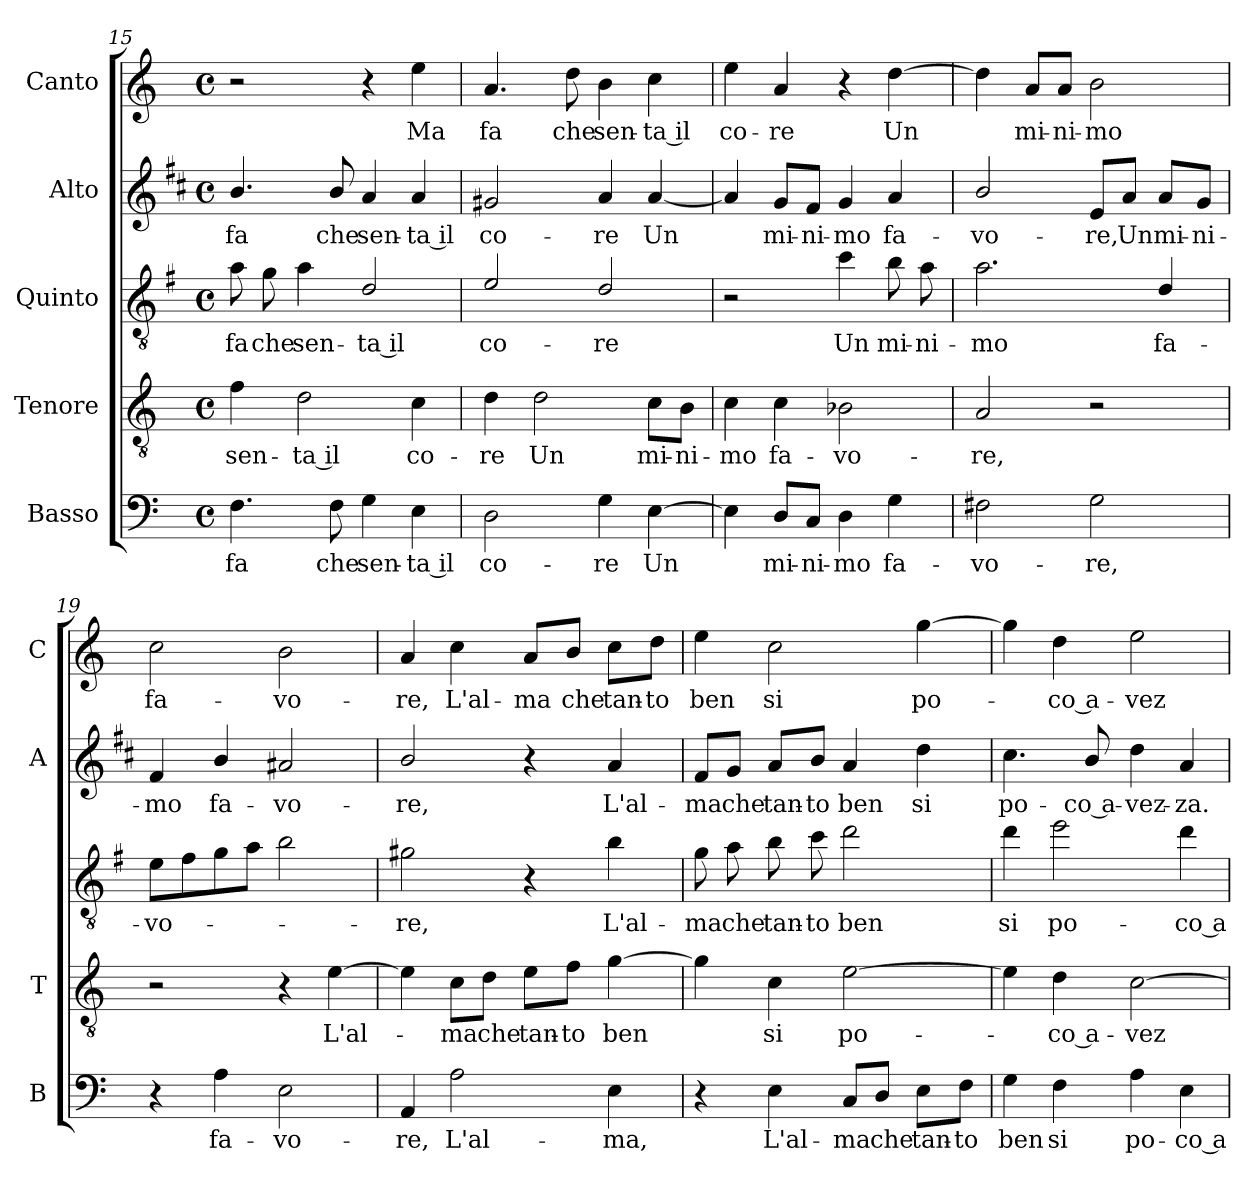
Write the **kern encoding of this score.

**kern	**text	**kern	**text	**kern	**text	**kern	**text	**kern	**text
*part5	*part5	*part4	*part4	*part3	*part3	*part2	*part2	*part1	*part1
*staff5	*staff5	*staff4	*staff4	*staff3	*staff3	*staff2	*staff2	*staff1	*staff1
*I"Basso	*	*I"Tenore	*	*I"Quinto	*	*I"Alto	*	*I"Canto	*
*I'B	*	*I'T	*	*	*	*I'A	*	*I'C	*
*clefF4	*	*clefGv2	*	*clefGv2	*	*clefG2	*	*clefG2	*
*	*	*	*	*ITrd4c7	*	*ITrd1c2	*	*	*
*k[]	*	*k[]	*	*k[]	*	*k[]	*	*k[]	*
*C:	*	*C:	*	*C:	*	*C:	*	*C:	*
*M4/4	*	*M4/4	*	*M4/4	*	*M4/4	*	*M4/4	*
*met(c)	*	*met(c)	*	*met(c)	*	*met(c)	*	*met(c)	*
=15	=15	=15	=15	=15	=15	=15	=15	=15	=15
!	!LO:LY:b	!	!LO:LY:b	!	!LO:LY:b	!	!LO:LY:b	!	!
4.F\	fa	4f\	sen-	8d\	fa	4.a/	fa	2r	.
!	!	!	!	!	!LO:LY:b	!	!	!	!
.	.	.	.	8c\	che	.	.	.	.
!	!	!	!LO:LY:b	!	!LO:LY:b	!	!	!	!
.	.	2d\	-ta il	4d\	sen-	.	.	.	.
!	!LO:LY:b	!	!	!	!	!	!LO:LY:b	!	!
8F\	che	.	.	.	.	8a/	che	.	.
!	!LO:LY:b	!	!	!	!LO:LY:b	!	!LO:LY:b	!	!
4G\	sen-	.	.	2G/	-ta il	4g/	sen-	4r	.
!	!LO:LY:b	!	!LO:LY:b	!	!	!	!LO:LY:b	!	!LO:LY:b
4E\	-ta il	4c\	co-	.	.	4g/	-ta il	4ee\	Ma
!!LO:LB:g=z
=16	=16	=16	=16	=16	=16	=16	=16	=16	=16
!	!LO:LY:b	!	!LO:LY:b	!	!LO:LY:b	!	!LO:LY:b	!	!LO:LY:b
2D\	co-	4d\	-re	2A/	co-	2f#X/	co-	4.a/	fa
!	!	!	!LO:LY:b	!	!	!	!	!	!
.	.	2d\	Un	.	.	.	.	.	.
!	!	!	!	!	!	!	!	!	!LO:LY:b
.	.	.	.	.	.	.	.	8dd\	che
!	!LO:LY:b	!	!	!	!LO:LY:b	!	!LO:LY:b	!	!LO:LY:b
4G\	-re	.	.	2G/	-re	4g/	-re	4b\	sen-
!	!LO:LY:b	!	!LO:LY:b	!	!	!	!LO:LY:b	!	!LO:LY:b
[4E\	Un	8c\L	mi-	.	.	[4g/	Un	4cc\	-ta il
!	!	!	!LO:LY:b	!	!	!	!	!	!
.	.	8B\J	-ni-	.	.	.	.	.	.
=17	=17	=17	=17	=17	=17	=17	=17	=17	=17
!	!	!	!LO:LY:b	!	!	!	!	!	!LO:LY:b
4E\]	.	4c\	-mo	2r	.	4g/]	.	4ee\	co-
!	!LO:LY:b	!	!LO:LY:b	!	!	!	!LO:LY:b	!	!LO:LY:b
8D/L	mi-	4c\	fa-	.	.	8f/L	mi-	4a/	-re
!	!LO:LY:b	!	!	!	!	!	!LO:LY:b	!	!
8C/J	-ni-	.	.	.	.	8e/J	-ni-	.	.
!	!LO:LY:b	!	!LO:LY:b	!	!LO:LY:b	!	!LO:LY:b	!	!
4D\	-mo	2B-X\	-vo-	4f\	Un	4f/	-mo	4r	.
!	!LO:LY:b	!	!	!	!LO:LY:b	!	!LO:LY:b	!	!LO:LY:b
4G\	fa-	.	.	8e\	mi-	4g/	fa-	[4dd\	Un
!	!	!	!	!	!LO:LY:b	!	!	!	!
.	.	.	.	8d\	-ni-	.	.	.	.
=18	=18	=18	=18	=18	=18	=18	=18	=18	=18
!	!LO:LY:b	!	!LO:LY:b	!	!LO:LY:b	!	!LO:LY:b	!	!
2F#X\	-vo-	2A/	-re,	2.d\	-mo	2a/	-vo-	4dd\]	.
!	!	!	!	!	!	!	!	!	!LO:LY:b
.	.	.	.	.	.	.	.	8a/L	mi-
!	!	!	!	!	!	!	!	!	!LO:LY:b
.	.	.	.	.	.	.	.	8a/J	-ni-
!	!LO:LY:b	!	!	!	!	!	!LO:LY:b	!	!LO:LY:b
2G\	-re,	2r	.	.	.	8d/L	-re,	2b\	-mo
!	!	!	!	!	!	!	!LO:LY:b	!	!
.	.	.	.	.	.	8g/J	Un	.	.
!	!	!	!	!	!LO:LY:b	!	!LO:LY:b	!	!
.	.	.	.	4G/	fa-	8g/L	mi-	.	.
!	!	!	!	!	!	!	!LO:LY:b	!	!
.	.	.	.	.	.	8f/J	-ni-	.	.
=19	=19	=19	=19	=19	=19	=19	=19	=19	=19
!	!	!	!	!	!LO:LY:b	!	!LO:LY:b	!	!LO:LY:b
4r	.	2r	.	8A\L	-vo-	4e/	-mo	2cc\	fa-
.	.	.	.	8B\	.	.	.	.	.
!	!LO:LY:b	!	!	!	!	!	!LO:LY:b	!	!
4A\	fa-	.	.	8c\	.	4a/	fa-	.	.
.	.	.	.	8d\J	.	.	.	.	.
!	!LO:LY:b	!	!	!	!	!	!LO:LY:b	!	!LO:LY:b
2E\	-vo-	4r	.	2e\	.	2g#X/	-vo-	2b\	-vo-
!	!	!	!LO:LY:b	!	!	!	!	!	!
.	.	[4e\	L'al-	.	.	.	.	.	.
=20	=20	=20	=20	=20	=20	=20	=20	=20	=20
!	!LO:LY:b	!	!	!	!LO:LY:b	!	!LO:LY:b	!	!LO:LY:b
4AA/	-re,	4e\]	.	2c#X\	-re,	2a/	-re,	4a/	-re,
!	!LO:LY:b	!	!LO:LY:b	!	!	!	!	!	!LO:LY:b
2A\	L'al-	8c\L	-ma	.	.	.	.	4cc\	L'al-
!	!	!	!LO:LY:b	!	!	!	!	!	!
.	.	8d\J	che	.	.	.	.	.	.
!	!	!	!LO:LY:b	!	!	!	!	!	!LO:LY:b
.	.	8e\L	tan-	4r	.	4r	.	8a/L	-ma
!	!	!	!LO:LY:b	!	!	!	!	!	!LO:LY:b
.	.	8f\J	-to	.	.	.	.	8b/J	che
!	!LO:LY:b	!	!LO:LY:b	!	!LO:LY:b	!	!LO:LY:b	!	!LO:LY:b
4E\	-ma,	[4g\	ben	4e\	L'al-	4g/	L'al-	8cc\L	tan-
!	!	!	!	!	!	!	!	!	!LO:LY:b
.	.	.	.	.	.	.	.	8dd\J	-to
!!LO:LB:g=z
=21	=21	=21	=21	=21	=21	=21	=21	=21	=21
!	!	!	!	!	!LO:LY:b	!	!LO:LY:b	!	!LO:LY:b
4r	.	4g\]	.	8c\	-ma	8e/L	-ma	4ee\	ben
!	!	!	!	!	!LO:LY:b	!	!LO:LY:b	!	!
.	.	.	.	8d\	che	8f/J	che	.	.
!	!LO:LY:b	!	!LO:LY:b	!	!LO:LY:b	!	!LO:LY:b	!	!LO:LY:b
4E\	L'al-	4c\	si	8e\	tan-	8g/L	tan-	2cc\	si
!	!	!	!	!	!LO:LY:b	!	!LO:LY:b	!	!
.	.	.	.	8f\	-to	8a/J	-to	.	.
!	!LO:LY:b	!	!LO:LY:b	!	!LO:LY:b	!	!LO:LY:b	!	!
8C/L	-ma	[2e\	po-	2g\	ben	4g/	ben	.	.
!	!LO:LY:b	!	!	!	!	!	!	!	!
8D/J	che	.	.	.	.	.	.	.	.
!	!LO:LY:b	!	!	!	!	!	!LO:LY:b	!	!LO:LY:b
8E\L	tan-	.	.	.	.	4cc\	si	[4gg\	po-
!	!LO:LY:b	!	!	!	!	!	!	!	!
8F\J	-to	.	.	.	.	.	.	.	.
=22	=22	=22	=22	=22	=22	=22	=22	=22	=22
!	!LO:LY:b	!	!	!	!LO:LY:b	!	!LO:LY:b	!	!
4G\	ben	4e\]	.	4g\	si	4.b\	po-	4gg\]	.
!	!LO:LY:b	!	!LO:LY:b	!	!LO:LY:b	!	!	!	!LO:LY:b
4F\	si	4d\	-co a-	2a\	po-	.	.	4dd\	-co a-
!	!	!	!	!	!	!	!LO:LY:b	!	!
.	.	.	.	.	.	8a/	-co a-	.	.
!	!LO:LY:b	!	!LO:LY:b	!	!	!	!LO:LY:b	!	!LO:LY:b
4A\	po-	[2c\	-vez-	.	.	4cc\	-vez-	2ee\	-vez-
!	!LO:LY:b	!	!	!	!LO:LY:b	!	!LO:LY:b	!	!
4E\	-co a-	.	.	4g\	-co a-	4g/	-za.	.	.
=	=	=	=	=	=	=	=	=	=
*-	*-	*-	*-	*-	*-	*-	*-	*-	*-
